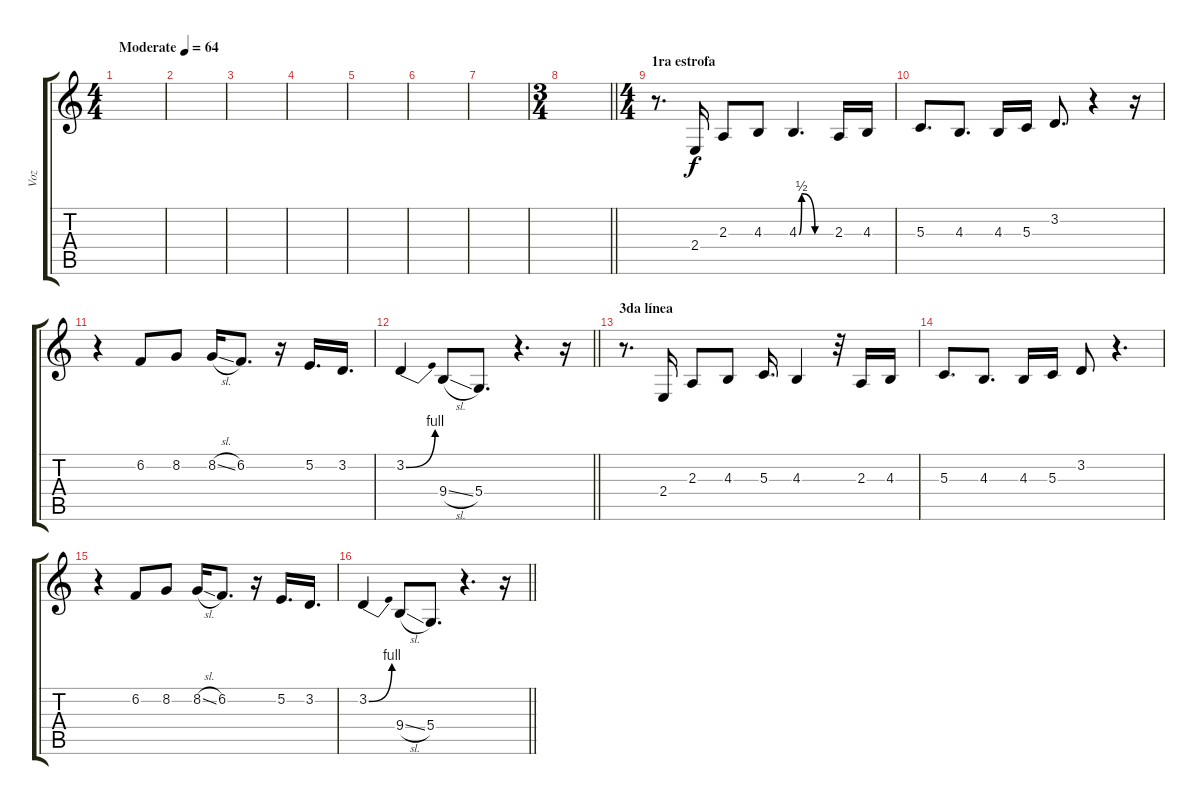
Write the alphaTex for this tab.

\track ("Voz" "Voz") {instrument fx8scifi}
\staff {score tabs}
\tuning (E4 B3 G3 D3 A2 E2) {hide}
\ts (4 4)
\tempo (64 "Moderate")
\clef g2
\ks c
|
|
|
|
|
|
|
\ts (3 4)
\barLineRight lightlight
|
\ts (4 4)
\section ("" "1ra estrofa")
r.8{d} 2.4.16 2.3.8 4.3.8 4.3{be (custom 0 0 5 2 30 0 60 0)}.4{d} 2.3.16 4.3.16 |
5.3.8{d} 4.3.8{d} 4.3.16 5.3.16 3.2.8{d} r.4 r.16 |
r.4 6.2.8 8.2.8 8.2{sl}.16 6.2.8{d} r.16 5.2.16{d} 3.2.16{d} |
\barLineRight lightlight
3.2{be (bend 0 0 60 4)}.4 9.4{sl}.8 5.4.8{d} r.4{d} r.16 |
\section ("" "3da línea")
r.8{d} 2.4.16 2.3.8 4.3.8 5.3.16{d} 4.3.4 r.32 2.3.16 4.3.16 |
5.3.8{d} 4.3.8{d} 4.3.16 5.3.16 3.2.8 r.4{d} |
r.4 6.2.8 8.2.8 8.2{sl}.16 6.2.8{d} r.16 5.2.16{d} 3.2.16{d} |
\barLineRight lightlight
3.2{be (bend 0 0 60 4)}.4 9.4{sl}.8 5.4.8{d} r.4{d} r.16
